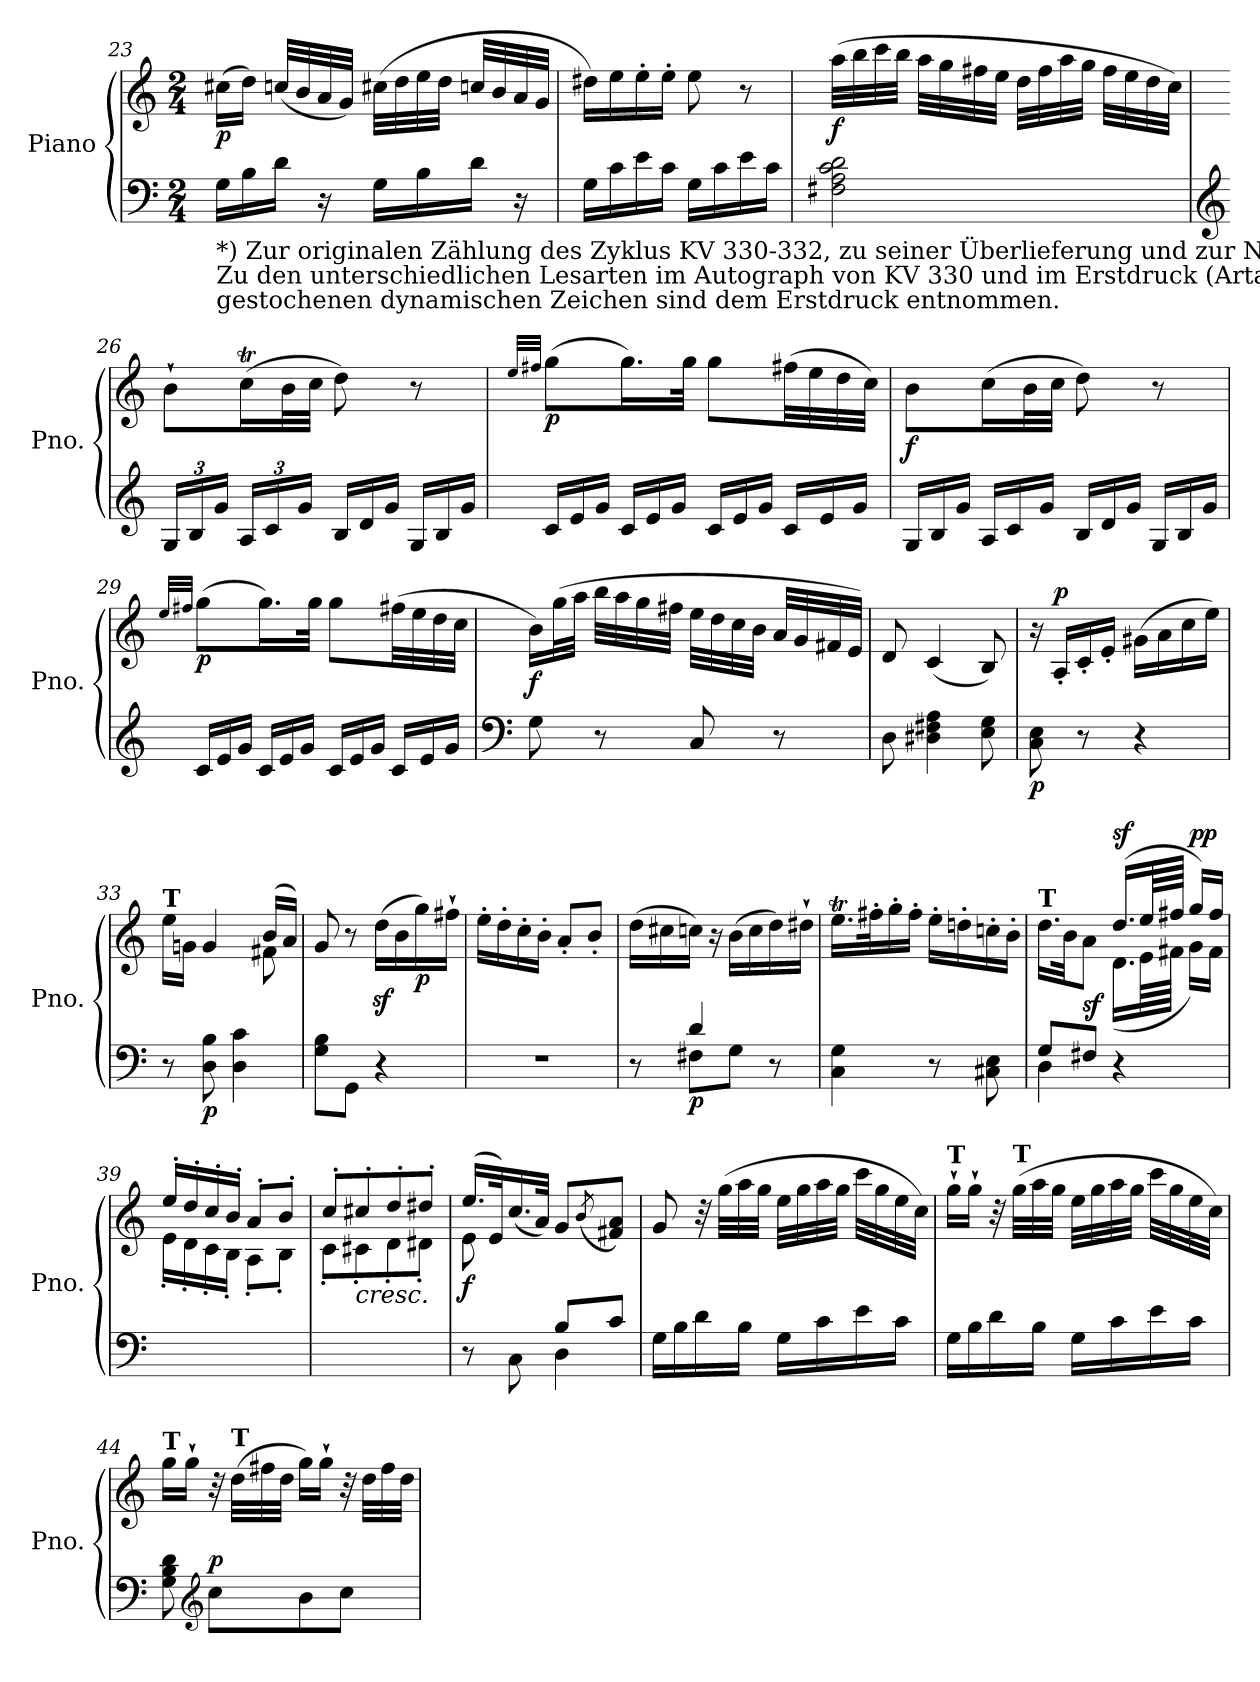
**kern	**kern	**dynam
*part1	*part1	*part1
*staff2	*staff1	*staff1/2
*I"Piano	*	*
*I'Pno.	*	*
!!LO:LB:g=z
*clefF4	*clefG2	*
*k[]	*k[]	*
*M2/4	*M2/4	*
=23	=23	=23
!LO:TX:b:t=*) Zur originalen Zählung des Zyklus KV 330-332, zu seiner Überlieferung und zur Neudatierung seiner drei Sonaten (Nr. 10-12) vgl. Vorwort.-	!	!
!LO:TX:b:t=Zu den unterschiedlichen Lesarten im Autograph von KV 330 und im Erstdruck (Artaria, Wien 1784) vgl. Vorwort. Die in allen Sätzen kleiner	!	!
!LO:TX:b:t=gestochenen dynamischen Zeichen sind dem Erstdruck entnommen.	!	!
!	!	!LO:DY:b
16G\LL	(>16cc#X\LL	p
16B\	16dd\JJ)	.
16d\JJ	(<32ccn/LLL	.
.	32b/	.
16r	32a/	.
.	32g/JJJ)	.
16G\LL	(>32cc#X\LLL	.
.	32dd\	.
16B\	32ee\	.
.	32dd\JJJ	.
16d\JJ	32ccn/LLL	.
.	32b/	.
16r	32a/	.
.	32g/JJJ	.
=24	=24	=24
16G\LL	16dd#X\LL)	.
16c\	16ee\	.
16e\	16ee'\	.
16c\JJ	16ee'\JJ	.
16G\LL	8ee\	.
16c\	.	.
16e\	8r	.
16c\JJ	.	.
=25	=25	=25
!	!	!LO:DY:b
2F#X\ 2A\ 2c\ 2d\	(>32aa\LLL	f
.	32bb\	.
.	32ccc\	.
.	32bb\JJJ	.
.	32aa\LLL	.
.	32gg\	.
.	32ff#X\	.
.	32ee\JJJ	.
.	32dd\LLL	.
.	32ff#\	.
.	32aa\	.
.	32gg\JJJ	.
.	32ff#\LLL	.
.	32ee\	.
.	32dd\	.
.	32cc\JJJ)	.
=26	=26	=26
*clefG2	*	*
*Xbrackettup	*	*
24G/LL	8b`\L	.
24B/	.	.
24g/JJ	.	.
24A/LL	(>16ccT\L	.
24c/	.	.
.	32b\L	.
24g/JJ	.	.
.	32cc\JJJ	.
*Xtuplet	*	*
24B/LL	8dd\)	.
24d/	.	.
24g/JJ	.	.
24G/LL	8r	.
24B/	.	.
24g/JJ	.	.
!!LO:PB:g=z
=27	=27	=27
.	32qee/LLL	.
.	32qff#X/JJJ	.
!	!	!LO:DY:b
24c/LL	(>8gg\L	p
24e/	.	.
24g/JJ	.	.
24c/LL	16.gg\L)	.
24e/	.	.
24g/JJ	.	.
.	32gg\JJk	.
24c/LL	8gg\L	.
24e/	.	.
24g/JJ	.	.
24c/LL	(>32ff#\LL	.
.	32ee\	.
24e/	.	.
.	32dd\	.
24g/JJ	.	.
.	32cc\JJJ)	.
=28	=28	=28
!	!	!LO:DY:b
24G/LL	8b\L	f
24B/	.	.
24g/JJ	.	.
24A/LL	(>16cc\L	.
24c/	.	.
.	32b\L	.
24g/JJ	.	.
.	32cc\JJJ	.
24B/LL	8dd\)	.
24d/	.	.
24g/JJ	.	.
24G/LL	8r	.
24B/	.	.
24g/JJ	.	.
=29	=29	=29
.	32qee/LLL	.
.	32qff#X/JJJ	.
!	!	!LO:DY:b
24c/LL	(>8gg\L	p
24e/	.	.
24g/JJ	.	.
24c/LL	16.gg\L)	.
24e/	.	.
24g/JJ	.	.
.	32gg\JJk	.
24c/LL	8gg\L	.
24e/	.	.
24g/JJ	.	.
24c/LL	(>32ff#\LL	.
.	32ee\	.
24e/	.	.
.	32dd\	.
24g/JJ	.	.
.	32cc\JJJ	.
!!LO:LB:g=z
=30	=30	=30
*clefF4	*	*
!	!	!LO:DY:b
8G\	16b\LL)	f
.	(>32gg\L	.
.	32aa\JJJ	.
8r	32bb\LLL	.
.	32aa\	.
.	32gg\	.
.	32ff#X\JJJ	.
8C/	32ee\LLL	.
.	32dd\	.
.	32cc\	.
.	32b\JJJ	.
8r	32a/LLL	.
.	32g/	.
.	32f#X/	.
.	32e/JJJ)	.
=31	=31	=31
8D\	8d/	.
!	!	!LO:DY:b=2
!	!	!LO:DY:n=1:a
4D#X\ 4F#X\ 4A\	(<4c/	fp fp
8E\ 8G\	8B/)	.
=32	=32	=32
!	!	!LO:DY:b=2
8C\ 8E\	16r	p
!	!	!LO:DY:a
.	16A'/LL	p
8r	16c'/	.
.	16e'/JJ	.
4r	(>16g#X\LL	.
.	16a\	.
.	16cc\	.
.	16ee\JJ)	.
=33	=33	=33
*	*^	*
!	!LO:TX:a:B:t=T	!	!
8r	8ryy	16ee\LL	.
.	.	16gn\JJ	.
!	!	!	!LO:DY:b=2
8D\ 8B\	4g/	4ryy	p
4D\ 4c\	.	.	.
.	(>16b/LL	8f#X\	.
.	16a/JJ)	.	.
*	*v	*v	*
=34	=34	=34
8G\ 8B\L	8g/	.
8GG\J	8r	.
4r	(>16ddz<\LL	.
.	16b\	.
!	!	!LO:DY:b
.	16gg\)	p
.	16ff#X`\JJ	.
=35	=35	=35
2r	16ee'\LL	.
.	16dd'\	.
.	16cc'\	.
.	16b'\JJ	.
.	8a'/L	.
.	8b'/J	.
!!LO:LB:g=z
=36	=36	=36
*^	*	*
8r	8ryy	(>16dd\LL	.
.	.	16cc#X\	.
!	!	!	!LO:DY:b=2
4d/	8F#X\L	16ccn\JJ)	p
.	.	16r	.
.	8G\J	(>16b\LL	.
.	.	16cc\	.
8r	8ryy	16dd\)	.
.	.	16dd#X`\JJ	.
*v	*v	*	*
=37	=37	=37
4C\ 4G\	16.eet\LL	.
.	32ff#X'\K	.
.	16gg'\	.
.	16ff#'\JJ	.
8r	16ee'\LL	.
.	16ddn'\	.
8C#X\ 8E\	16ccn'\	.
.	16b'\JJ	.
=38	=38	=38
*^	*^	*
!	!	!LO:TX:a:B:t=T	!	!
8G/L	4D\	16.dd\LL	4ryy	.
.	.	32b\JK	.	.
!	!	!	!	!LO:DY:a=2
8F#X/J	.	8a\J	.	sf
!	!	!	!	!LO:DY:a
4r	4ryy	(>16.dd/LL	(<16.d\LL	sf
.	.	64ee/LL	64e\LL	.
.	.	64ff#X/JJJJ	64f#X\JJJJ	.
!	!	!	!	!LO:DY:a
!	!	!	!	!LO:DY:n=1:b
.	.	16gg/LL)	16g\LL)	p p
.	.	16ff#/JJ	16f#\JJ	.
*v	*v	*	*	*
=39	=39	=39	=39
2ryy	16ee'/LL	16e'\LL	.
.	16dd'/	16d'\	.
.	16cc'/	16c'\	.
.	16b'/JJ	16B'\JJ	.
.	8a'/L	8A'\L	.
.	8b'/J	8B'\J	.
=40	=40	=40	=40
2ryy	8cc'/L	8c'\L	.
!	!LO:TX:b:i:t=cresc.	!	!
.	8cc#X'/	8c#X'\	.
.	8dd'/	8d'\	.
.	8dd#X'/J	8d#X'\J	.
=41	=41	=41	=41
*^	*	*	*
!	!	!	!	!LO:DY:a=2
8ryy	8r	(>16.ee/LL	8e\L	f
.	.	32e/K)	.	.
8A/J	8C\	(>16.cc/	4.ryy	.
.	.	32a/JJk)	.	.
8B/L	4D\	8g/L	.	.
.	.	(>8qb/	.	.
8c/J	.	8f#X/ 8a/J)	.	.
*v	*v	*	*	*
*	*v	*v	*
!!LO:LB:g=z
=42	=42	=42
16G\LL	8g/	.
16B\	.	.
16d\	32r	.
.	(>32gg\LLL	.
16B\JJ	32aa\	.
.	32gg\JJJ	.
16G\LL	32ee\LLL	.
.	32gg\	.
16c\	32aa\	.
.	32gg\JJJ	.
16e\	32ccc\LLL	.
.	32gg\	.
16c\JJ	32ee\	.
.	32cc\JJJ)	.
=43	=43	=43
!	!LO:TX:a:B:t=T	!
16G\LL	16gg`\LL	.
16B\	16gg`\JJ	.
16d\	32r	.
!	!LO:TX:a:B:t=T	!
.	(>32gg\LLL	.
16B\JJ	32aa\	.
.	32gg\JJJ	.
16G\LL	32ee\LLL	.
.	32gg\	.
16c\	32aa\	.
.	32gg\JJJ	.
16e\	32ccc\LLL	.
.	32gg\	.
16c\JJ	32ee\	.
.	32cc\JJJ)	.
=44	=44	=44
!	!LO:TX:a:B:t=T	!
8G\ 8B\ 8d\	16gg\LL	.
.	16gg`\JJ	.
*clefG2	*	*
!	!	!LO:DY:a=2
8cc\L	32r	p
!	!LO:TX:a:B:t=T	!
.	(>32dd\LLL	.
.	32ff#X\	.
.	32dd\JJJ	.
8b\	16gg\LL)	.
.	16gg`\JJ	.
8cc\J	32r	.
.	32dd\LLL	.
.	32ff#\	.
.	32dd\JJJ	.
=	=	=
*-	*-	*-
